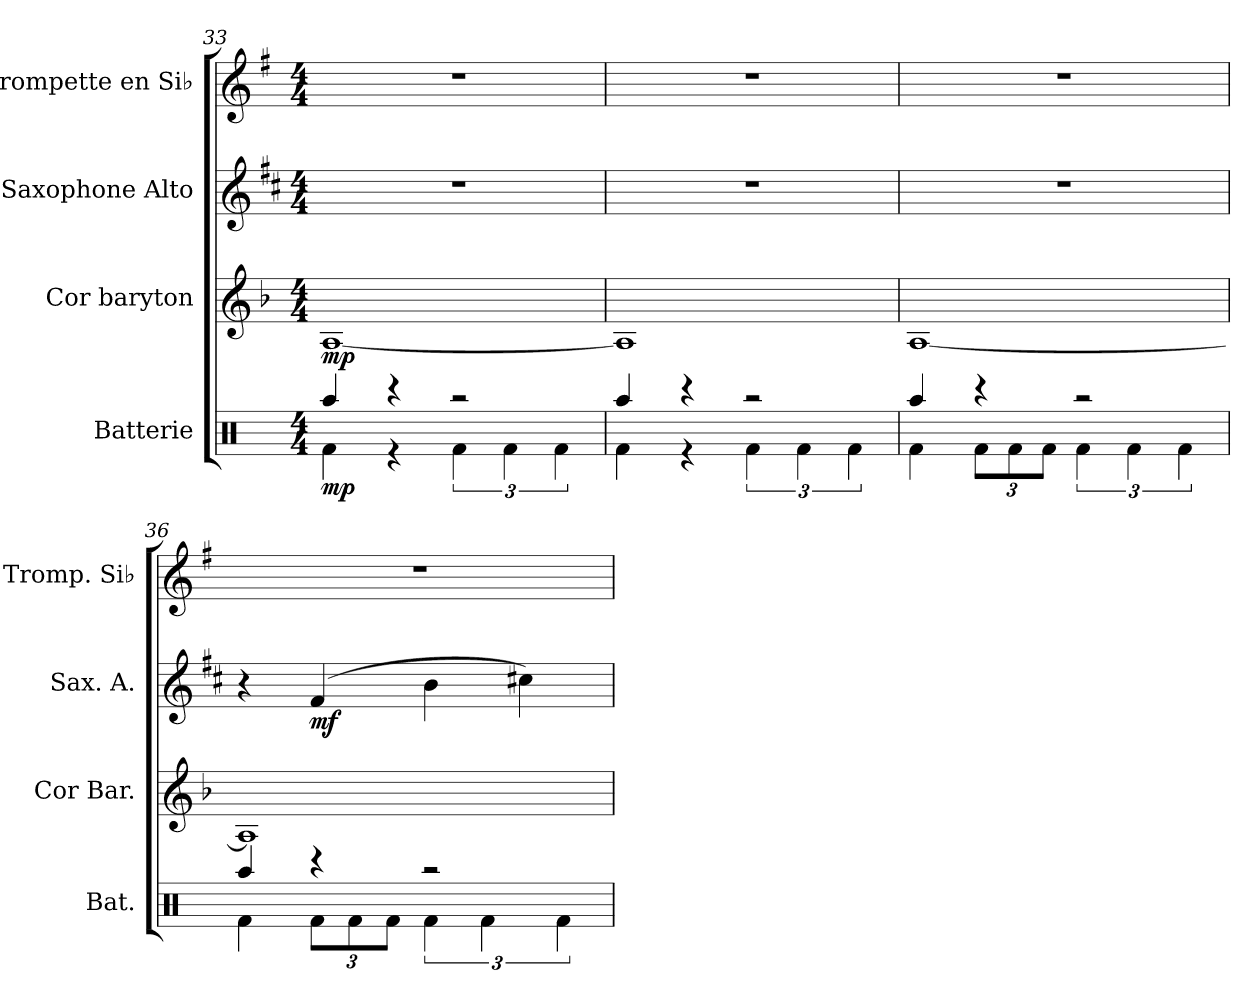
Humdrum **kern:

**kern	**dynam	**kern	**dynam	**kern	**dynam	**kern
*part4	*part4	*part3	*part3	*part2	*part2	*part1
*staff4	*staff4	*staff3	*staff3	*staff2	*staff2	*staff1
*I"Batterie	*	*I"Cor baryton	*	*I"Saxophone Alto	*	*I"Trompette en Si♭
*I'Bat.	*	*I'Cor Bar.	*	*I'Sax. A.	*	*I'Tromp. Si♭
*clefX	*	*clefG2	*	*clefG2	*	*clefG2
*	*	*ITrd8c14	*	*ITrd5c9	*	*ITrd1c2
*k[]	*	*k[b-]	*	*k[b-]	*	*k[b-]
*M4/4	*	*M4/4	*	*M4/4	*	*M4/4
*MM112	*	*MM112	*	*MM112	*	*MM112
=33	=33	=33	=33	=33	=33	=33
*^	*	*	*	*	*	*
!	!	!LO:DY:b	!	!LO:DY:b	!	!	!
4Raa/	4Rf\	mp	[1AA	mp	1r	.	1r
4r	4r	.	.	.	.	.	.
2r	6Rf\	.	.	.	.	.	.
.	6Rf\	.	.	.	.	.	.
.	6Rf\	.	.	.	.	.	.
=34	=34	=34	=34	=34	=34	=34	=34
4Raa/	4Rf\	.	1AA]	.	1r	.	1r
4r	4r	.	.	.	.	.	.
2r	6Rf\	.	.	.	.	.	.
.	6Rf\	.	.	.	.	.	.
.	6Rf\	.	.	.	.	.	.
=35	=35	=35	=35	=35	=35	=35	=35
4Raa/	4Rf\	.	[1AA	.	1r	.	1r
*	*Xbrackettup	*	*	*	*	*	*
4r	12Rf\L	.	.	.	.	.	.
.	12Rf\	.	.	.	.	.	.
.	12Rf\J	.	.	.	.	.	.
*	*brackettup	*	*	*	*	*	*
2r	6Rf\	.	.	.	.	.	.
.	6Rf\	.	.	.	.	.	.
.	6Rf\	.	.	.	.	.	.
!!LO:LB:g=z
=36	=36	=36	=36	=36	=36	=36	=36
4Raa/	4Rf\	.	1AA]	.	4r	.	1r
*	*Xbrackettup	*	*	*	*	*	*
!	!	!	!	!	!	!LO:DY:b	!
4r	12Rf\L	.	.	.	(>4A/	mf	.
.	12Rf\	.	.	.	.	.	.
.	12Rf\J	.	.	.	.	.	.
*	*brackettup	*	*	*	*	*	*
2r	6Rf\	.	.	.	4d\	.	.
.	6Rf\	.	.	.	.	.	.
.	.	.	.	.	4en\)	.	.
.	6Rf\	.	.	.	.	.	.
*v	*v	*	*	*	*	*	*
=	=	=	=	=	=	=
*-	*-	*-	*-	*-	*-	*-
